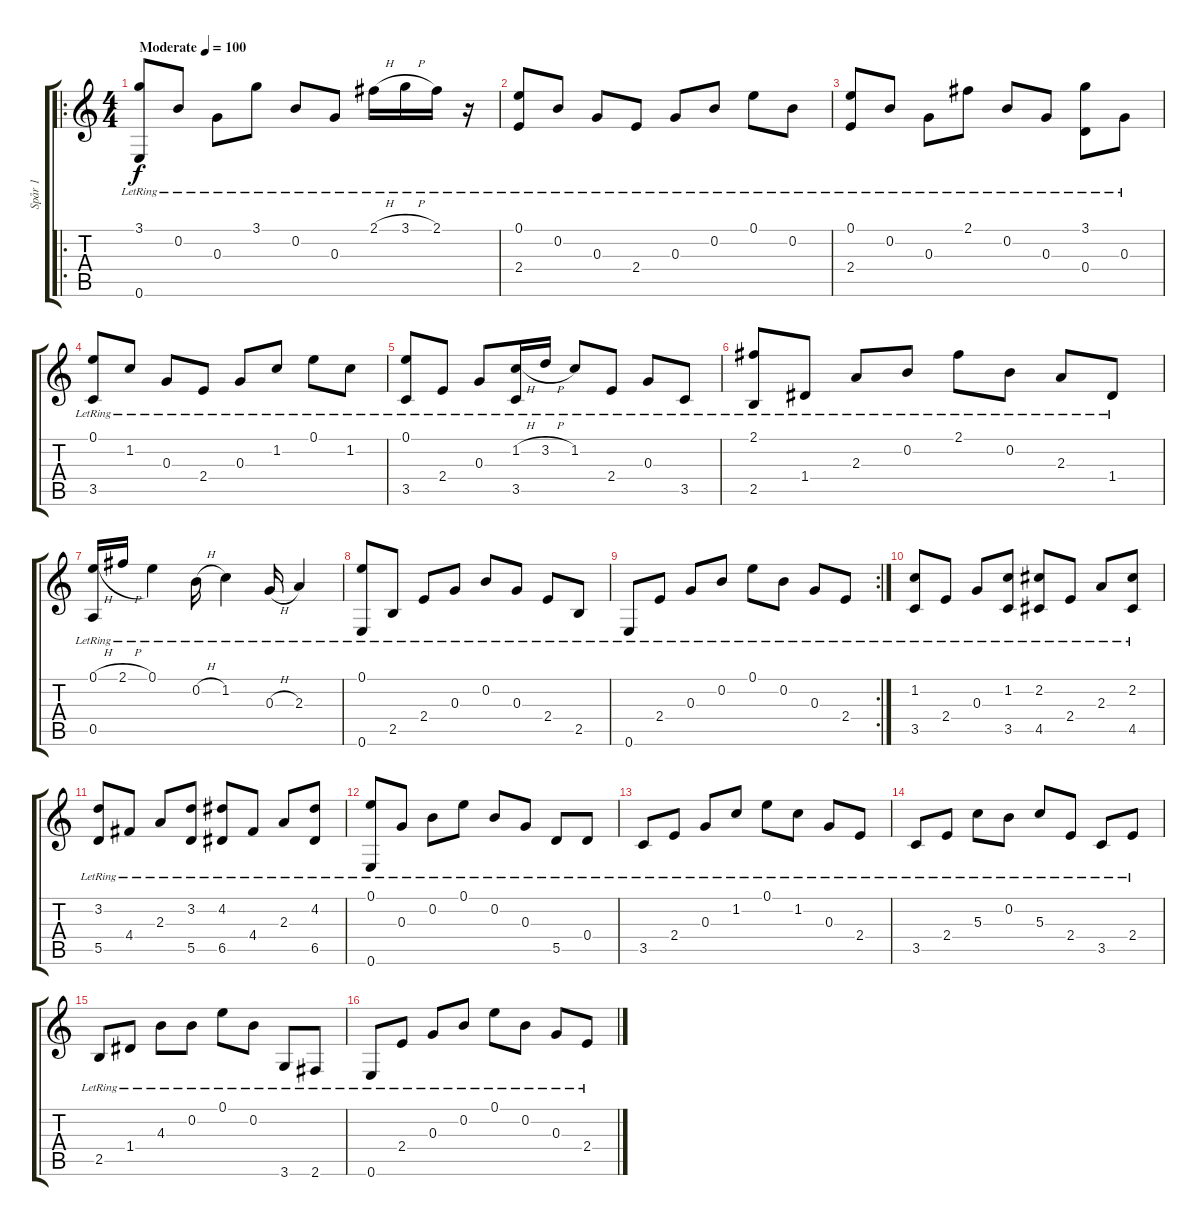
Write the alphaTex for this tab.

\track ("Spår 1" "Spår 1") {instrument acousticguitarsteel}
\staff {score tabs}
\tuning (E4 B3 G3 D3 A2 E2) {hide}
\ro
\ts (4 4)
\tempo (100 "Moderate")
\clef g2
\ks c
(3.1{lr} 0.6{lr}).8{dy f instrument acousticguitarsteel} 0.2{lr}.8 0.3{lr}.8 3.1{lr}.8 0.2{lr}.8 0.3{lr}.8 2.1{h lr}.16 3.1{h lr}.16 2.1{lr}.16 r.16 |
(0.1{lr} 2.4{lr}).8 0.2{lr}.8 0.3{lr}.8 2.4{lr}.8 0.3{lr}.8 0.2{lr}.8 0.1{lr}.8 0.2{lr}.8 |
(0.1{lr} 2.4{lr}).8 0.2{lr}.8 0.3{lr}.8 2.1{lr}.8 0.2{lr}.8 0.3{lr}.8 (3.1{lr} 0.4).8 0.3{lr}.8 |
(0.1{lr} 3.5{lr}).8 1.2{lr}.8 0.3{lr}.8 2.4{lr}.8 0.3{lr}.8 1.2{lr}.8 0.1{lr}.8 1.2{lr}.8 |
(0.1{lr} 3.5{lr}).8 2.4{lr}.8 0.3{lr}.8 (1.2{h lr} 3.5).16 3.2{h lr}.16 1.2{lr}.8 2.4{lr}.8 0.3{lr}.8 3.5{lr}.8 |
(2.1{lr} 2.5{lr}).8 1.4{lr}.8 2.3{lr}.8 0.2{lr}.8 2.1{lr}.8 0.2{lr}.8 2.3{lr}.8 1.4{lr}.8 |
(0.1{h lr} 0.5{lr}).16 2.1{h lr}.16 0.1{lr}.4 0.2{h lr}.16 1.2{lr}.4 0.3{h lr}.16 2.3{lr}.4 |
(0.1{lr} 0.6{lr}).8 2.5{lr}.8 2.4{lr}.8 0.3{lr}.8 0.2{lr}.8 0.3{lr}.8 2.4{lr}.8 2.5{lr}.8 |
\rc 2
0.6{lr}.8 2.4{lr}.8 0.3{lr}.8 0.2{lr}.8 0.1{lr}.8 0.2{lr}.8 0.3{lr}.8 2.4{lr}.8 |
(1.2{lr} 3.5{lr}).8 2.4{lr}.8 0.3{lr}.8 (1.2{lr} 3.5{lr}).8 (2.2{lr} 4.5{lr}).8 2.4{lr}.8 2.3{lr}.8 (2.2{lr} 4.5{lr}).8 |
(3.2{lr} 5.5{lr}).8 4.4{lr}.8 2.3{lr}.8 (3.2{lr} 5.5{lr}).8 (4.2{lr} 6.5{lr}).8 4.4{lr}.8 2.3{lr}.8 (4.2{lr} 6.5{lr}).8 |
(0.1{lr} 0.6{lr}).8 0.3{lr}.8 0.2{lr}.8 0.1{lr}.8 0.2{lr}.8 0.3{lr}.8 5.5{lr}.8 0.4{lr}.8 |
3.5{lr}.8 2.4{lr}.8 0.3{lr}.8 1.2{lr}.8 0.1{lr}.8 1.2{lr}.8 0.3{lr}.8 2.4{lr}.8 |
3.5{lr}.8 2.4{lr}.8 5.3{lr}.8 0.2{lr}.8 5.3{lr}.8 2.4{lr}.8 3.5{lr}.8 2.4{lr}.8 |
2.5{lr}.8 1.4{lr}.8 4.3{lr}.8 0.2{lr}.8 0.1{lr}.8 0.2{lr}.8 3.6{lr}.8 2.6{lr}.8 |
0.6{lr}.8 2.4{lr}.8 0.3{lr}.8 0.2{lr}.8 0.1{lr}.8 0.2{lr}.8 0.3{lr}.8 2.4{lr}.8
